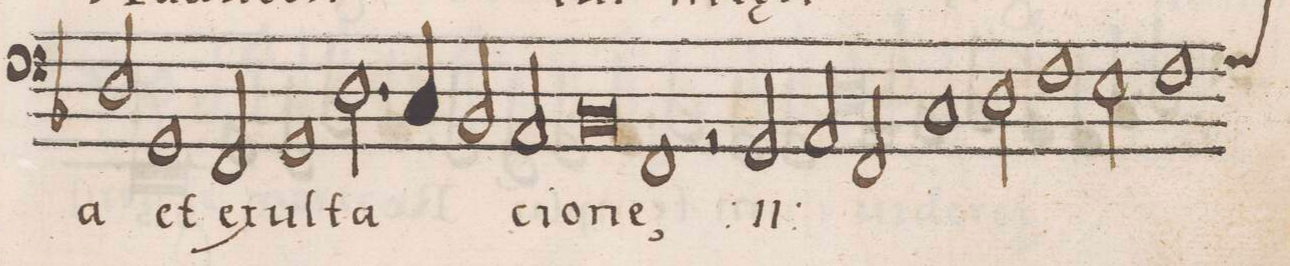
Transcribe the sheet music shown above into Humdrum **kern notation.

**kern	**text	**text
*I"BASSVS	*	*
*clefF4	*	*
*k[b-]	*	*
*met(C|)	*	*
*M2/1	*	*
2D/	-a	.
1GG	et	.
2FF/	e-	.
=103-	=103-	=103-
1GG	-xul-	.
2.D\	-ta-	.
4C/	.	.
=104-	=104-	=104-
2BB-/	.	.
2AA/	-ci-	.
0BB-	-o-	.
=105-	=105-	=105-
1FF	-ne,	.
=106-	=106-	=106-
*	*ij	*
2r	.	.
2GG/	et	.
2AA/	ex-	.
2FF/	-ul-	.
=107-	=107-	=107-
1C	-ta-	.
2D\	.	.
1F\	.	.
=108-	=108-	=108-
2E\	-ci-	.
*custos:G	*	*
1F	-o-	.
=109-	=109-	=109-
*-	*-	*-
